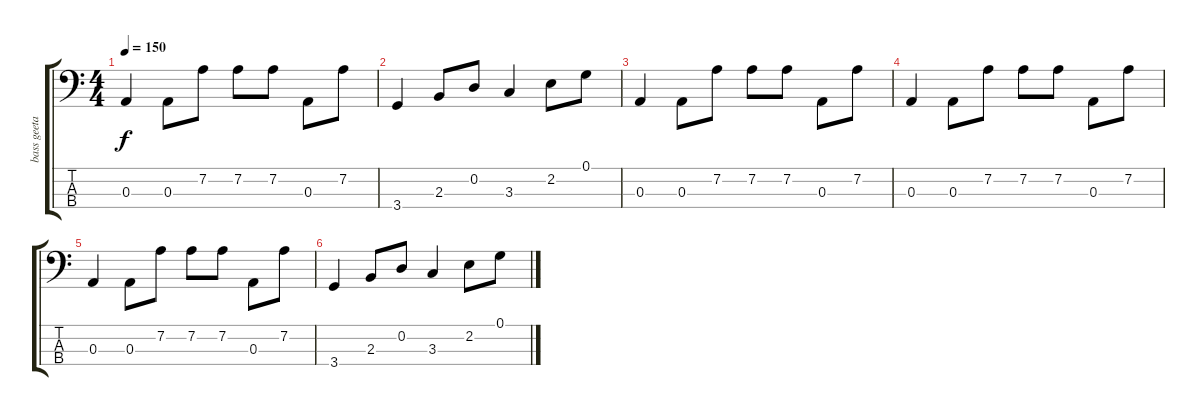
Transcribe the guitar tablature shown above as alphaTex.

\track ("bass geetar" "bass geeta") {instrument electricbasspick}
\staff {score tabs}
\tuning (G2 D2 A1 E1) {hide}
\ts (4 4)
\tempo 150
\clef f4
\ks c
0.3.4{dy f} 0.3.8 7.2.8 7.2.8 7.2.8 0.3.8 7.2.8 |
3.4.4 2.3.8 0.2.8 3.3.4 2.2.8 0.1.8 |
0.3.4 0.3.8 7.2.8 7.2.8 7.2.8 0.3.8 7.2.8 |
0.3.4 0.3.8 7.2.8 7.2.8 7.2.8 0.3.8 7.2.8 |
0.3.4 0.3.8 7.2.8 7.2.8 7.2.8 0.3.8 7.2.8 |
3.4.4 2.3.8 0.2.8 3.3.4 2.2.8 0.1.8
